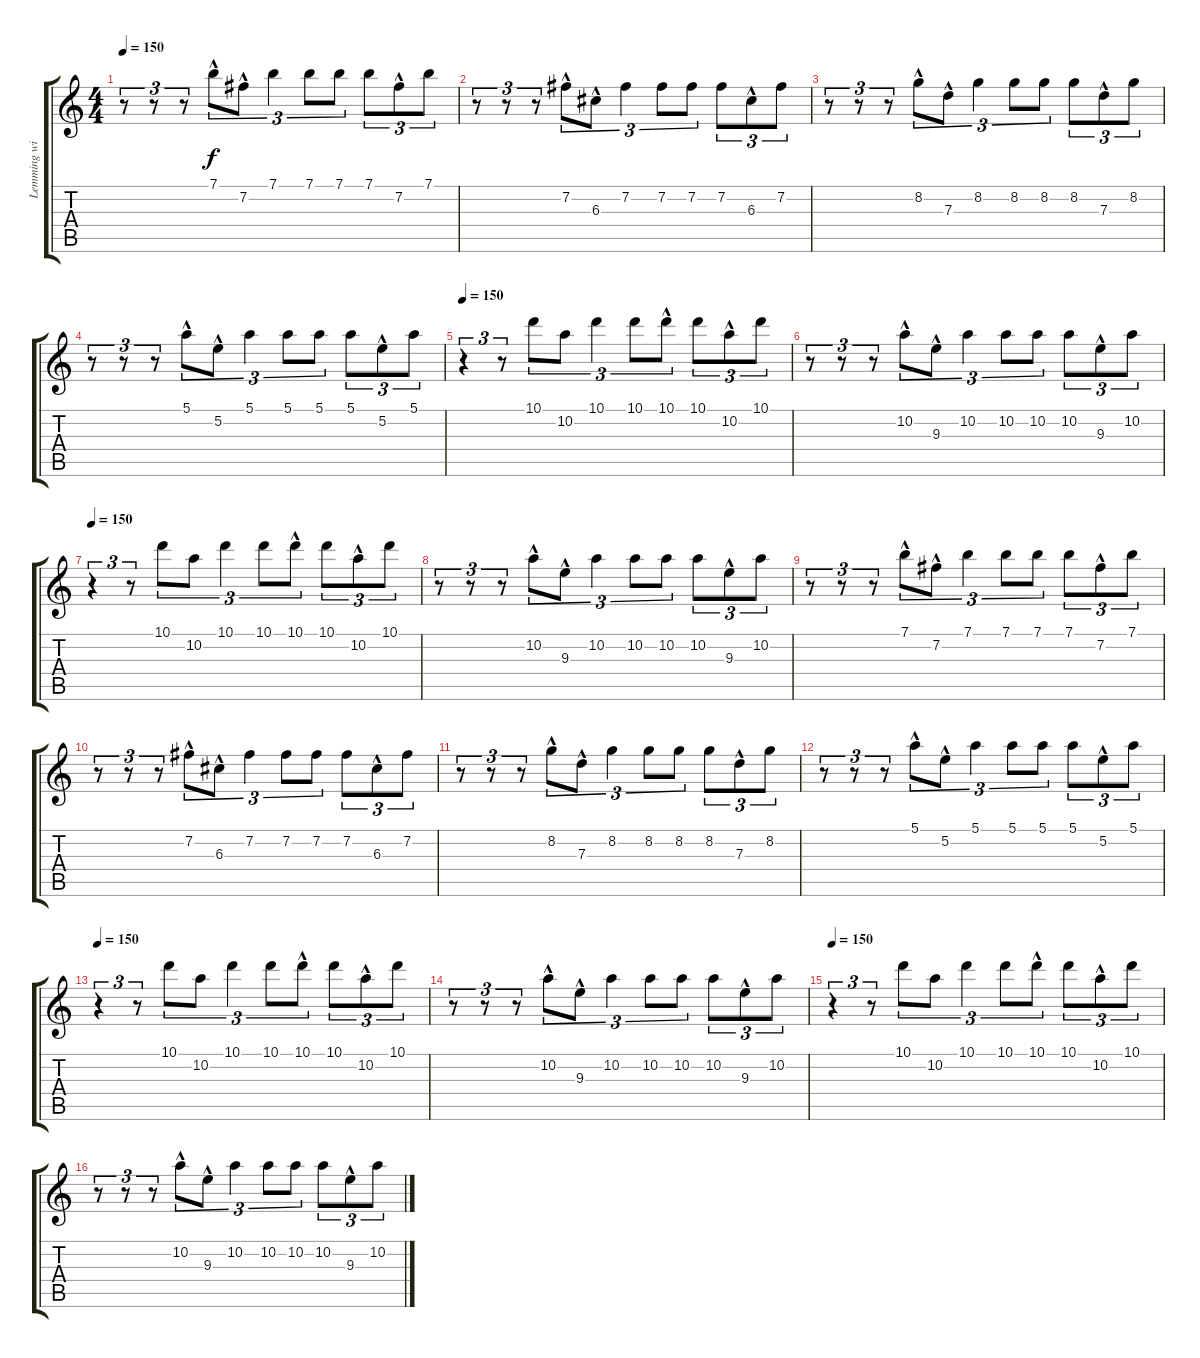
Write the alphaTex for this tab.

\track ("Lemming with Guitar" "Lemming wi") {instrument distortionguitar}
\staff {score tabs}
\tuning (E4 B3 G3 D3 A2 E2) {hide}
\ts (4 4)
\tempo 150
\clef g2
\ks c
r.8{tu (3 2) dy f} r.8{tu (3 2)} r.8{tu (3 2)} 7.1{hac}.8{tu (3 2)} 7.2{hac}.8{tu (3 2)} 7.1.4{tu (3 2)} 7.1.8{tu (3 2)} 7.1.8{tu (3 2)} 7.1.8{tu (3 2)} 7.2{hac}.8{tu (3 2)} 7.1.8{tu (3 2)} |
r.8{tu (3 2)} r.8{tu (3 2)} r.8{tu (3 2)} 7.2{hac}.8{tu (3 2)} 6.3{hac}.8{tu (3 2)} 7.2.4{tu (3 2)} 7.2.8{tu (3 2)} 7.2.8{tu (3 2)} 7.2.8{tu (3 2)} 6.3{hac}.8{tu (3 2)} 7.2.8{tu (3 2)} |
r.8{tu (3 2)} r.8{tu (3 2)} r.8{tu (3 2)} 8.2{hac}.8{tu (3 2)} 7.3{hac}.8{tu (3 2)} 8.2.4{tu (3 2)} 8.2.8{tu (3 2)} 8.2.8{tu (3 2)} 8.2.8{tu (3 2)} 7.3{hac}.8{tu (3 2)} 8.2.8{tu (3 2)} |
r.8{tu (3 2)} r.8{tu (3 2)} r.8{tu (3 2)} 5.1{hac}.8{tu (3 2)} 5.2{hac}.8{tu (3 2)} 5.1.4{tu (3 2)} 5.1.8{tu (3 2)} 5.1.8{tu (3 2)} 5.1.8{tu (3 2)} 5.2{hac}.8{tu (3 2)} 5.1.8{tu (3 2)} |
\tempo 150
r.4{tu (3 2)} r.8{tu (3 2)} 10.1.8{tu (3 2)} 10.2.8{tu (3 2)} 10.1.4{tu (3 2)} 10.1.8{tu (3 2)} 10.1{hac}.8{tu (3 2)} 10.1.8{tu (3 2)} 10.2{hac}.8{tu (3 2)} 10.1.8{tu (3 2)} |
r.8{tu (3 2)} r.8{tu (3 2)} r.8{tu (3 2)} 10.2{hac}.8{tu (3 2)} 9.3{hac}.8{tu (3 2)} 10.2.4{tu (3 2)} 10.2.8{tu (3 2)} 10.2.8{tu (3 2)} 10.2.8{tu (3 2)} 9.3{hac}.8{tu (3 2)} 10.2.8{tu (3 2)} |
\tempo 150
r.4{tu (3 2)} r.8{tu (3 2)} 10.1.8{tu (3 2)} 10.2.8{tu (3 2)} 10.1.4{tu (3 2)} 10.1.8{tu (3 2)} 10.1{hac}.8{tu (3 2)} 10.1.8{tu (3 2)} 10.2{hac}.8{tu (3 2)} 10.1.8{tu (3 2)} |
r.8{tu (3 2)} r.8{tu (3 2)} r.8{tu (3 2)} 10.2{hac}.8{tu (3 2)} 9.3{hac}.8{tu (3 2)} 10.2.4{tu (3 2)} 10.2.8{tu (3 2)} 10.2.8{tu (3 2)} 10.2.8{tu (3 2)} 9.3{hac}.8{tu (3 2)} 10.2.8{tu (3 2)} |
r.8{tu (3 2)} r.8{tu (3 2)} r.8{tu (3 2)} 7.1{hac}.8{tu (3 2)} 7.2{hac}.8{tu (3 2)} 7.1.4{tu (3 2)} 7.1.8{tu (3 2)} 7.1.8{tu (3 2)} 7.1.8{tu (3 2)} 7.2{hac}.8{tu (3 2)} 7.1.8{tu (3 2)} |
r.8{tu (3 2)} r.8{tu (3 2)} r.8{tu (3 2)} 7.2{hac}.8{tu (3 2)} 6.3{hac}.8{tu (3 2)} 7.2.4{tu (3 2)} 7.2.8{tu (3 2)} 7.2.8{tu (3 2)} 7.2.8{tu (3 2)} 6.3{hac}.8{tu (3 2)} 7.2.8{tu (3 2)} |
r.8{tu (3 2)} r.8{tu (3 2)} r.8{tu (3 2)} 8.2{hac}.8{tu (3 2)} 7.3{hac}.8{tu (3 2)} 8.2.4{tu (3 2)} 8.2.8{tu (3 2)} 8.2.8{tu (3 2)} 8.2.8{tu (3 2)} 7.3{hac}.8{tu (3 2)} 8.2.8{tu (3 2)} |
r.8{tu (3 2)} r.8{tu (3 2)} r.8{tu (3 2)} 5.1{hac}.8{tu (3 2)} 5.2{hac}.8{tu (3 2)} 5.1.4{tu (3 2)} 5.1.8{tu (3 2)} 5.1.8{tu (3 2)} 5.1.8{tu (3 2)} 5.2{hac}.8{tu (3 2)} 5.1.8{tu (3 2)} |
\tempo 150
r.4{tu (3 2)} r.8{tu (3 2)} 10.1.8{tu (3 2)} 10.2.8{tu (3 2)} 10.1.4{tu (3 2)} 10.1.8{tu (3 2)} 10.1{hac}.8{tu (3 2)} 10.1.8{tu (3 2)} 10.2{hac}.8{tu (3 2)} 10.1.8{tu (3 2)} |
r.8{tu (3 2)} r.8{tu (3 2)} r.8{tu (3 2)} 10.2{hac}.8{tu (3 2)} 9.3{hac}.8{tu (3 2)} 10.2.4{tu (3 2)} 10.2.8{tu (3 2)} 10.2.8{tu (3 2)} 10.2.8{tu (3 2)} 9.3{hac}.8{tu (3 2)} 10.2.8{tu (3 2)} |
\tempo 150
r.4{tu (3 2)} r.8{tu (3 2)} 10.1.8{tu (3 2)} 10.2.8{tu (3 2)} 10.1.4{tu (3 2)} 10.1.8{tu (3 2)} 10.1{hac}.8{tu (3 2)} 10.1.8{tu (3 2)} 10.2{hac}.8{tu (3 2)} 10.1.8{tu (3 2)} |
r.8{tu (3 2)} r.8{tu (3 2)} r.8{tu (3 2)} 10.2{hac}.8{tu (3 2)} 9.3{hac}.8{tu (3 2)} 10.2.4{tu (3 2)} 10.2.8{tu (3 2)} 10.2.8{tu (3 2)} 10.2.8{tu (3 2)} 9.3{hac}.8{tu (3 2)} 10.2.8{tu (3 2)}
